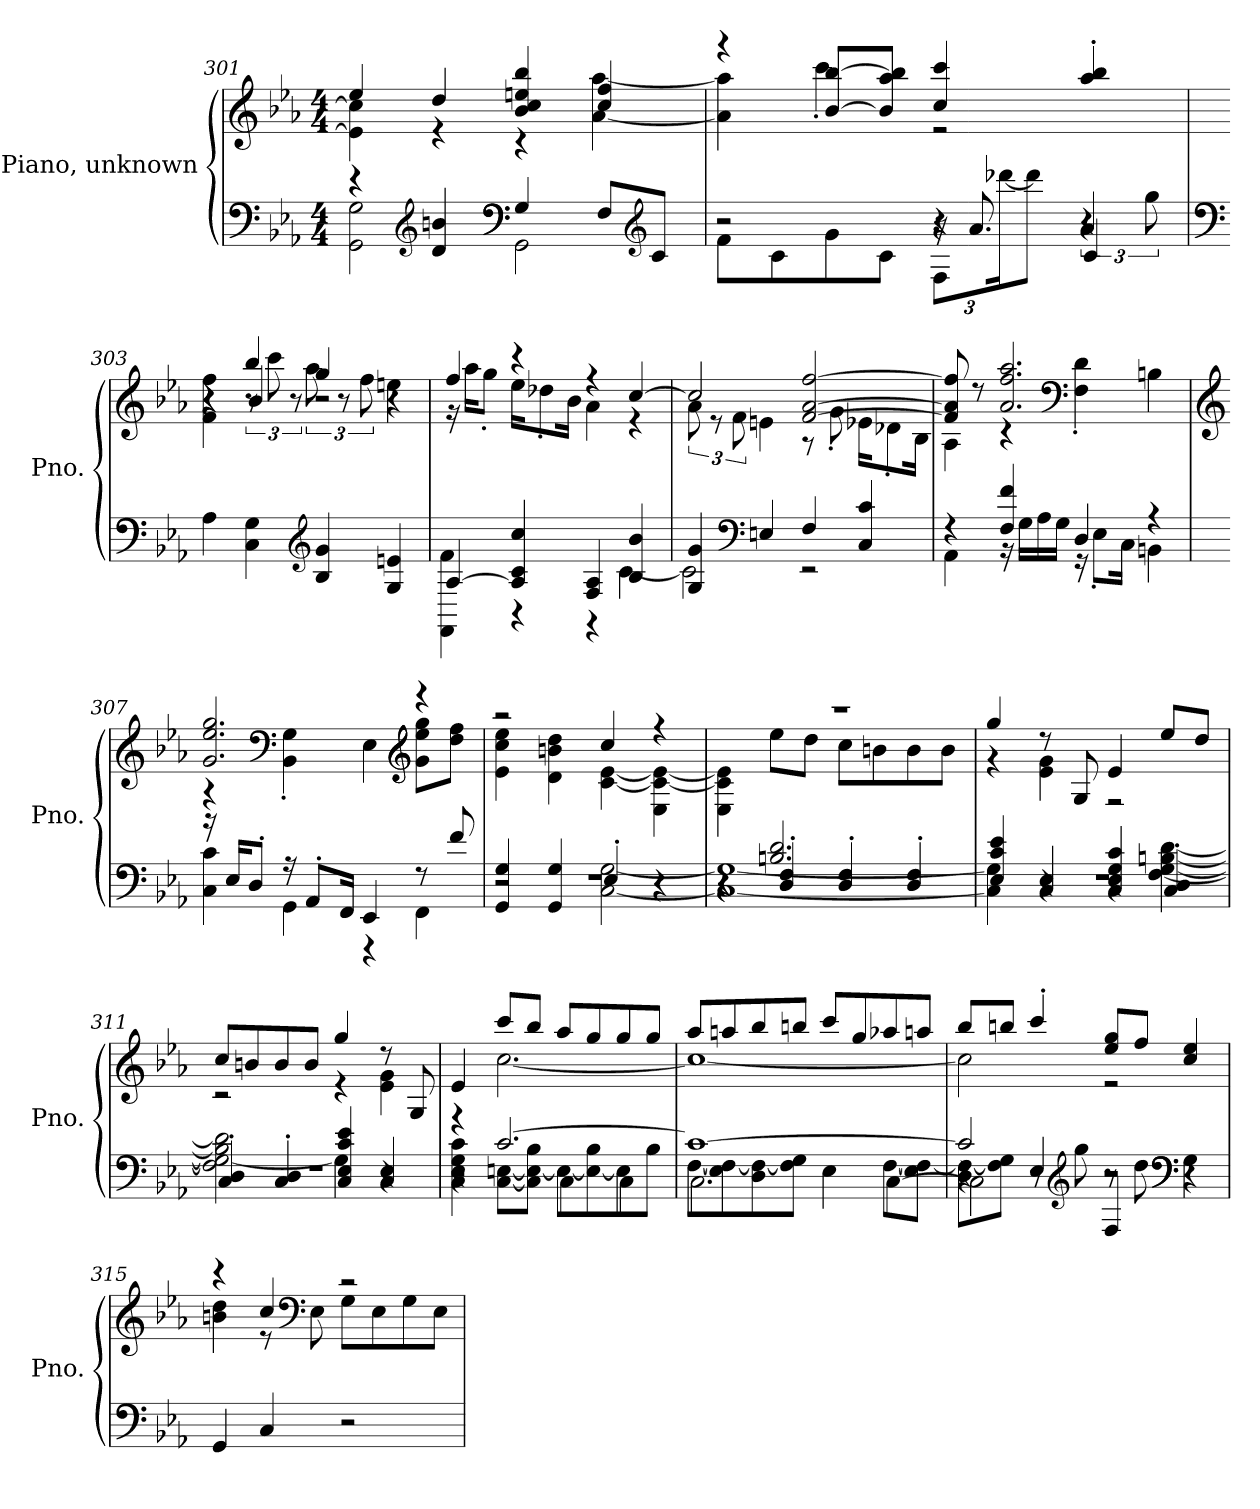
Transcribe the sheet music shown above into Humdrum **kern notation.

**kern	**kern
*part1	*part1
*staff2	*staff1
*I"Piano, unknown	*
*I'Pno.	*
!!LO:LB:g=z
*clefF4	*clefG2
*k[b-e-a-]	*k[b-e-a-]
*M4/4	*M4/4
=301	=301
*^	*^
4r	2GG\ 2G\	4ee-/	4e-\] 4cc\]
*clefG2	*	*	*
4d/ 4bn/	.	4dd/	4r
*clefF4	*	*	*
4G/	2GG\	4b-/ 4cc/ 4een/ 4bb-/	4r
8F/L	.	4cc/ 4ff/	[4a-\ [4aa-\
*clefG2	*	*	*
8c/J	.	.	.
=302	=302	=302	=302
*	*^	*	*
2r	8f\L	2r	4r	4a-\] 4aa-\]
.	8c\	.	.	.
.	8g\	.	[8b-/ [8bb-/L	4ccc'\
.	8c\J	.	8b-/] 8aa-/ 8bb-/]J	.
*	*Xbrackettup	*	*	*
16r	12F\L	4r	4cc/ 4ccc/	2r
8.a-/	.	.	.	.
.	[24ddd-X\K	.	.	.
.	8ddd-\J]	.	.	.
*	*brackettup	*	*	*
4a-/	6r	4c/	4aa-/' 4bb-/'	.
.	12gg\	.	.	.
*v	*v	*v	*	*
*	*v	*v
=303	=303
*clefF4	*
*	*^
*	*	*^
4A-\	4r	4f\ 4ff\	4r
4C\ 4G\	4bb-/	12r	4b-/
.	.	12ccc\	.
.	.	12r	.
*clefG2	*	*	*
4B-/ 4g/	4gg/	12aa-\	2r
.	.	12r	.
.	.	12ff\	.
4G/ 4en/	4r	4een\	.
*	*	*v	*v
!!LO:PB:g=z
=304	=304	=304
*^	*	*
[4A-/	4FF\ 4f\	4ff/	16r
.	.	.	16aa-\KL
.	.	.	8gg'\J
4A-/] 4c/ 4cc/	4r	4r	16ee-\KL
.	.	.	8dd-X'\
.	.	.	16b-\Jk
4F/ 4A-/	4r	4r	4a-\
4B-/ 4b-/	[4c\	[4cc/	4r
=305	=305	=305	=305
4G/ 4g/	2c\]	2cc/]	12a-\
.	.	.	12r
.	.	.	12f\
*clefF4	*	*	*
4En/	.	.	4en\
4F/	2r	[2f/ [2a-/ [2ff/	8r
.	.	.	8g'\
4C/ 4c/	.	.	16e-X\KL
.	.	.	8d-X'\
.	.	.	16B-\Jk
=306	=306	=306	=306
4r	4AA-\	8f/] 8a-/] 8ff/]	4A-\
.	.	8r	.
4F/ 4f/	16r	2.a-/ 2.ff/ 2.aa-/	4r
.	16G\LL	.	.
.	16A-\	.	.
.	16G\JJ	.	.
*	*	*clefF4	*
4D/	16r	.	4F\' 4d\'
.	8E-'\L	.	.
.	16C\Jk	.	.
4r	4BBn\	.	4Bn\
!!LO:LB:g=z	!!
=307	=307	=307	=307
*	*	*clefG2	*
16r	4C\ 4c\	2.g/ 2.ee-/ 2.gg/	4r
16E-/KL	.	.	.
8D'/J	.	.	.
*	*	*clefF4	*
16r	4GG\	.	4BB-\' 4G\'
8AA-'/L	.	.	.
16FF/Jk	.	.	.
4EE-/	4r	.	4E-\
*	*	*clefG2	*
8r	4FF\	4r	8g\ 8ee-\ 8gg\L
8f/	.	.	8dd\ 8ff\J
=308	=308	=308	=308
*	*^	*	*
1r	2r	4GG/ 4G/	2r	4e-\ 4cc\ 4ee-\
.	.	4GG/ 4G/	.	4d\ 4bn\ 4dd\
.	[2C\ [2G\	4E-'/	4cc/	[4c\ [4e-\
.	.	4r	4r	4E-\ 4c\_ 4e-\_
=309	=309	=309	=309	=309
4r	1C_ 1G_	4r	1r	4E-\ 4c\] 4e-\]
2.Bn/ 2.d/	.	4D/' 4F/'	.	8ee-\L
.	.	.	.	8dd\J
.	.	4D/' 4F/'	.	8cc\L
.	.	.	.	8bn\
.	.	4D/' 4F/'	.	8b\
.	.	.	.	8b\J
=310	=310	=310	=310	=310
1r	4C\] 4G\]	4E-/ 4c/ 4e-/	4gg/	4r
.	4r	4C/ 4E-/	8r	4e-\ 4g\
.	.	.	8G/	.
.	4r	4C/ 4E-/ 4G/ 4c/	4e-/	2r
.	[4F\ [4G\ [4Bn\ [4d\	4C/' 4D/'	8ee-/L	.
.	.	.	8dd/J	.
!!LO:LB:g=z	!!
=311	=311	=311	=311	=311
1r	2F\] 2G\_ 2B\] 2d\]	4C/' 4D/'	8cc/L	2r
.	.	.	8bn/	.
.	.	4C/' 4D/'	8b/	.
.	.	.	8b/J	.
.	4G\]	4C/ 4E-/ 4c/ 4e-/	4gg/	4r
.	4r	4C/ 4E-/	8r	4e-\ 4g\
.	.	.	8G/	.
=312	=312	=312	=312	=312
4r	4C\ 4E-\ 4G\ 4c\	2r	4e-/	4r
[2.c/	[8C\ [8En\L	.	8ccc/L	[2.cc\
.	8C\] 8E\_ 8B-\J	.	8bb-/J	.
.	8E\L_	4C\	8aa-/L	.
.	8E\_ 8B-\	.	8gg/	.
.	8E\]	4C\	8gg/	.
.	8B-\J	.	8gg/J	.
=313	=313	=313	=313	=313
1c_	[8F\L	2.C\	8aa-/L	1cc_
.	8E-\ 8F\_	.	8aan/	.
.	8D\ 8F\_	.	8bb-/	.
.	8F\] 8G\J	.	8bbn/J	.
.	4E-\	.	8ccc/L	.
.	.	.	8gg/	.
.	[8F\L	[4C\	8aa-X/	.
.	8E-\ 8F\_J	.	8aan/J	.
!!LO:LB:g=z	!!
=314	=314	=314	=314	=314
*	*	*^	*	*
2c/]	8D\ 8F\_L	4r	2C\]	8bb-/L	2cc\]
.	8F\] 8G\J	.	.	8bbn/J	.
.	8r	4E-/	.	4ccc'/	.
*clefG2	*	*	*	*	*
.	8gg\	.	.	.	.
2r	8r	4F/	2r	8ee-/ 8gg/L	2r
.	8dd\	.	.	8ff/J	.
*clefF4	*	*	*	*	*
.	4G\	4r	.	4cc/ 4ee-/	.
*v	*v	*v	*v	*	*
=315	=315	=315
4GG/	4r	4bn\ 4dd\
4C/	4cc/	8r
*	*clefF4	*
.	.	8E-\
2r	2r	8G\L
.	.	8E-\
.	.	8G\
.	.	8E-\J
*	*v	*v
=	=
*-	*-
